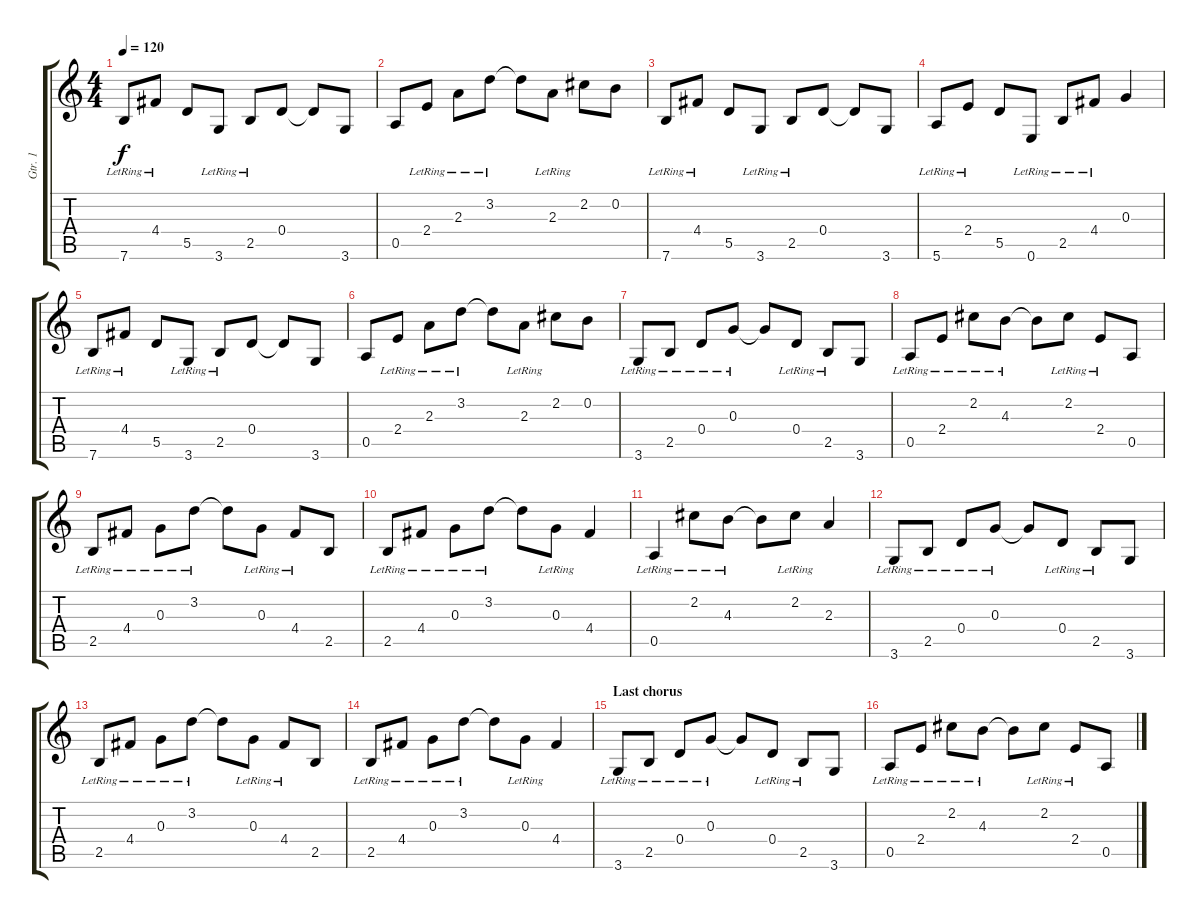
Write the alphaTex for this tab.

\track ("Gtr. 1" "Gtr. 1") {instrument electricguitarclean}
\staff {score tabs}
\tuning (E4 B3 G3 D3 A2 E2) {hide}
\ts (4 4)
\tempo 120
\clef g2
\ks c
7.6{lr}.8{dy f} 4.4{lr}.8 5.5.8 3.6{lr}.8 2.5{lr}.8 0.4.8 0.4{t}.8 3.6.8 |
0.5.8 2.4{lr}.8 2.3{lr}.8 3.2{lr}.8 3.2{t}.8 2.3{lr}.8 2.2.8 0.2.8 |
7.6{lr}.8 4.4{lr}.8 5.5.8 3.6{lr}.8 2.5{lr}.8 0.4.8 0.4{t}.8 3.6.8 |
5.6{lr}.8 2.4{lr}.8 5.5.8 0.6{lr}.8 2.5{lr}.8 4.4{lr}.8 0.3.4 |
7.6{lr}.8 4.4{lr}.8 5.5.8 3.6{lr}.8 2.5{lr}.8 0.4.8 0.4{t}.8 3.6.8 |
0.5.8 2.4{lr}.8 2.3{lr}.8 3.2{lr}.8 3.2{t}.8 2.3{lr}.8 2.2.8 0.2.8 |
3.6{lr}.8 2.5{lr}.8 0.4{lr}.8 0.3{lr}.8 0.3{t}.8 0.4{lr}.8 2.5{lr}.8 3.6.8 |
0.5{lr}.8 2.4{lr}.8 2.2{lr}.8 4.3{lr}.8 4.3{t}.8 2.2{lr}.8 2.4{lr}.8 0.5.8 |
2.5{lr}.8 4.4{lr}.8 0.3{lr}.8 3.2{lr}.8 3.2{t}.8 0.3{lr}.8 4.4{lr}.8 2.5.8 |
2.5{lr}.8 4.4{lr}.8 0.3{lr}.8 3.2{lr}.8 3.2{t}.8 0.3{lr}.8 4.4.4 |
0.5{lr}.4 2.2{lr}.8 4.3{lr}.8 4.3{t}.8 2.2{lr}.8 2.3.4 |
3.6{lr}.8 2.5{lr}.8 0.4{lr}.8 0.3{lr}.8 0.3{t}.8 0.4{lr}.8 2.5{lr}.8 3.6.8 |
2.5{lr}.8 4.4{lr}.8 0.3{lr}.8 3.2{lr}.8 3.2{t}.8 0.3{lr}.8 4.4{lr}.8 2.5.8 |
2.5{lr}.8 4.4{lr}.8 0.3{lr}.8 3.2{lr}.8 3.2{t}.8 0.3{lr}.8 4.4.4 |
\section ("" "Last chorus")
3.6{lr}.8 2.5{lr}.8 0.4{lr}.8 0.3{lr}.8 0.3{t}.8 0.4{lr}.8 2.5{lr}.8 3.6.8 |
0.5{lr}.8 2.4{lr}.8 2.2{lr}.8 4.3{lr}.8 4.3{t}.8 2.2{lr}.8 2.4{lr}.8 0.5.8
